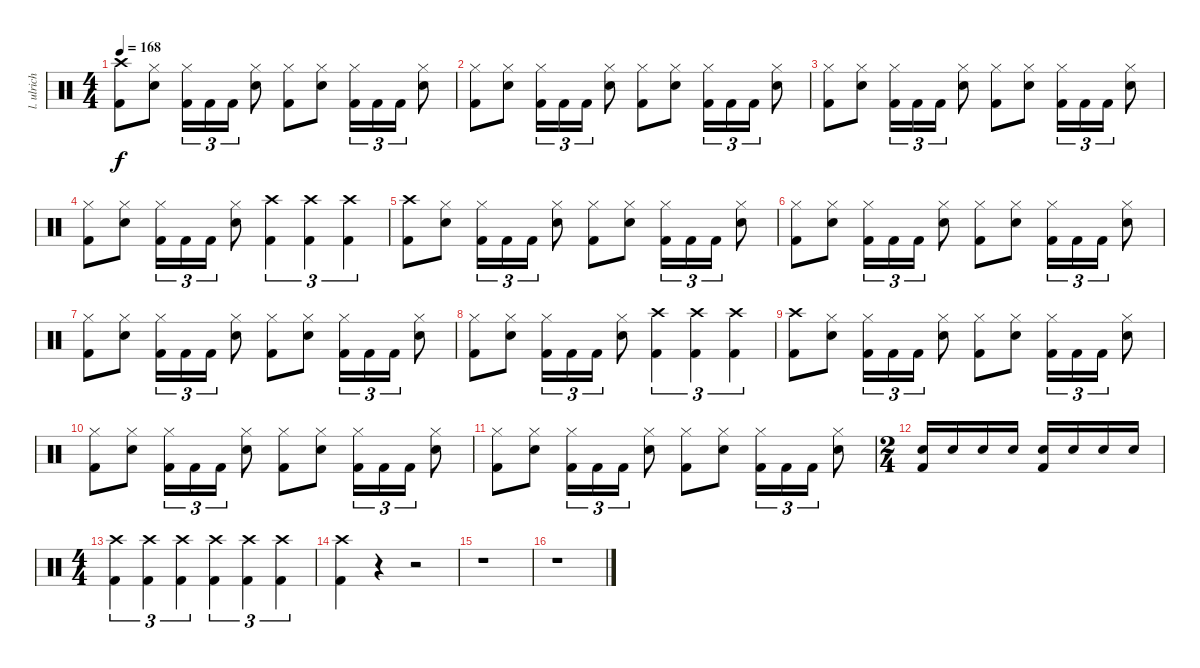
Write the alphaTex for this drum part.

\track ("l. ulrich - drums" "l. ulrich ") {instrument percussion}
\staff {score}
\articulation defaults
\ts (4 4)
\tempo 168
\clef neutral
\ks c
("Crash high (hit)" "Kick (hit) 2").8{dy f} ("Hi-Hat (closed)" "Snare (hit) 2").8 ("Hi-Hat (closed)" "Kick (hit) 2").16{tu (3 2)} "Kick (hit) 2".16{tu (3 2)} "Kick (hit) 2".16{tu (3 2)} ("Hi-Hat (closed)" "Snare (hit) 2").8 ("Hi-Hat (closed)" "Kick (hit) 2").8 ("Hi-Hat (closed)" "Snare (hit) 2").8 ("Hi-Hat (closed)" "Kick (hit) 2").16{tu (3 2)} "Kick (hit) 2".16{tu (3 2)} "Kick (hit) 2".16{tu (3 2)} ("Hi-Hat (closed)" "Snare (hit) 2").8 |
("Hi-Hat (closed)" "Kick (hit) 2").8 ("Hi-Hat (closed)" "Snare (hit) 2").8 ("Hi-Hat (closed)" "Kick (hit) 2").16{tu (3 2)} "Kick (hit) 2".16{tu (3 2)} "Kick (hit) 2".16{tu (3 2)} ("Hi-Hat (closed)" "Snare (hit) 2").8 ("Hi-Hat (closed)" "Kick (hit) 2").8 ("Hi-Hat (closed)" "Snare (hit) 2").8 ("Hi-Hat (closed)" "Kick (hit) 2").16{tu (3 2)} "Kick (hit) 2".16{tu (3 2)} "Kick (hit) 2".16{tu (3 2)} ("Hi-Hat (closed)" "Snare (hit) 2").8 |
("Hi-Hat (closed)" "Kick (hit) 2").8 ("Hi-Hat (closed)" "Snare (hit) 2").8 ("Hi-Hat (closed)" "Kick (hit) 2").16{tu (3 2)} "Kick (hit) 2".16{tu (3 2)} "Kick (hit) 2".16{tu (3 2)} ("Hi-Hat (closed)" "Snare (hit) 2").8 ("Hi-Hat (closed)" "Kick (hit) 2").8 ("Hi-Hat (closed)" "Snare (hit) 2").8 ("Hi-Hat (closed)" "Kick (hit) 2").16{tu (3 2)} "Kick (hit) 2".16{tu (3 2)} "Kick (hit) 2".16{tu (3 2)} ("Hi-Hat (closed)" "Snare (hit) 2").8 |
("Hi-Hat (closed)" "Kick (hit) 2").8 ("Hi-Hat (closed)" "Snare (hit) 2").8 ("Hi-Hat (closed)" "Kick (hit) 2").16{tu (3 2)} "Kick (hit) 2".16{tu (3 2)} "Kick (hit) 2".16{tu (3 2)} ("Hi-Hat (closed)" "Snare (hit) 2").8 ("Crash high (hit)" "Kick (hit) 2").4{tu (3 2)} ("Crash high (hit)" "Kick (hit) 2").4{tu (3 2)} ("Crash high (hit)" "Kick (hit) 2").4{tu (3 2)} |
("Crash high (hit)" "Kick (hit) 2").8 ("Hi-Hat (closed)" "Snare (hit) 2").8 ("Hi-Hat (closed)" "Kick (hit) 2").16{tu (3 2)} "Kick (hit) 2".16{tu (3 2)} "Kick (hit) 2".16{tu (3 2)} ("Hi-Hat (closed)" "Snare (hit) 2").8 ("Hi-Hat (closed)" "Kick (hit) 2").8 ("Hi-Hat (closed)" "Snare (hit) 2").8 ("Hi-Hat (closed)" "Kick (hit) 2").16{tu (3 2)} "Kick (hit) 2".16{tu (3 2)} "Kick (hit) 2".16{tu (3 2)} ("Hi-Hat (closed)" "Snare (hit) 2").8 |
("Hi-Hat (closed)" "Kick (hit) 2").8 ("Hi-Hat (closed)" "Snare (hit) 2").8 ("Hi-Hat (closed)" "Kick (hit) 2").16{tu (3 2)} "Kick (hit) 2".16{tu (3 2)} "Kick (hit) 2".16{tu (3 2)} ("Hi-Hat (closed)" "Snare (hit) 2").8 ("Hi-Hat (closed)" "Kick (hit) 2").8 ("Hi-Hat (closed)" "Snare (hit) 2").8 ("Hi-Hat (closed)" "Kick (hit) 2").16{tu (3 2)} "Kick (hit) 2".16{tu (3 2)} "Kick (hit) 2".16{tu (3 2)} ("Hi-Hat (closed)" "Snare (hit) 2").8 |
("Hi-Hat (closed)" "Kick (hit) 2").8 ("Hi-Hat (closed)" "Snare (hit) 2").8 ("Hi-Hat (closed)" "Kick (hit) 2").16{tu (3 2)} "Kick (hit) 2".16{tu (3 2)} "Kick (hit) 2".16{tu (3 2)} ("Hi-Hat (closed)" "Snare (hit) 2").8 ("Hi-Hat (closed)" "Kick (hit) 2").8 ("Hi-Hat (closed)" "Snare (hit) 2").8 ("Hi-Hat (closed)" "Kick (hit) 2").16{tu (3 2)} "Kick (hit) 2".16{tu (3 2)} "Kick (hit) 2".16{tu (3 2)} ("Hi-Hat (closed)" "Snare (hit) 2").8 |
("Hi-Hat (closed)" "Kick (hit) 2").8 ("Hi-Hat (closed)" "Snare (hit) 2").8 ("Hi-Hat (closed)" "Kick (hit) 2").16{tu (3 2)} "Kick (hit) 2".16{tu (3 2)} "Kick (hit) 2".16{tu (3 2)} ("Hi-Hat (closed)" "Snare (hit) 2").8 ("Crash high (hit)" "Kick (hit) 2").4{tu (3 2)} ("Crash high (hit)" "Kick (hit) 2").4{tu (3 2)} ("Crash high (hit)" "Kick (hit) 2").4{tu (3 2)} |
("Crash high (hit)" "Kick (hit) 2").8 ("Hi-Hat (closed)" "Snare (hit) 2").8 ("Hi-Hat (closed)" "Kick (hit) 2").16{tu (3 2)} "Kick (hit) 2".16{tu (3 2)} "Kick (hit) 2".16{tu (3 2)} ("Hi-Hat (closed)" "Snare (hit) 2").8 ("Hi-Hat (closed)" "Kick (hit) 2").8 ("Hi-Hat (closed)" "Snare (hit) 2").8 ("Hi-Hat (closed)" "Kick (hit) 2").16{tu (3 2)} "Kick (hit) 2".16{tu (3 2)} "Kick (hit) 2".16{tu (3 2)} ("Hi-Hat (closed)" "Snare (hit) 2").8 |
("Hi-Hat (closed)" "Kick (hit) 2").8 ("Hi-Hat (closed)" "Snare (hit) 2").8 ("Hi-Hat (closed)" "Kick (hit) 2").16{tu (3 2)} "Kick (hit) 2".16{tu (3 2)} "Kick (hit) 2".16{tu (3 2)} ("Hi-Hat (closed)" "Snare (hit) 2").8 ("Hi-Hat (closed)" "Kick (hit) 2").8 ("Hi-Hat (closed)" "Snare (hit) 2").8 ("Hi-Hat (closed)" "Kick (hit) 2").16{tu (3 2)} "Kick (hit) 2".16{tu (3 2)} "Kick (hit) 2".16{tu (3 2)} ("Hi-Hat (closed)" "Snare (hit) 2").8 |
("Hi-Hat (closed)" "Kick (hit) 2").8 ("Hi-Hat (closed)" "Snare (hit) 2").8 ("Hi-Hat (closed)" "Kick (hit) 2").16{tu (3 2)} "Kick (hit) 2".16{tu (3 2)} "Kick (hit) 2".16{tu (3 2)} ("Hi-Hat (closed)" "Snare (hit) 2").8 ("Hi-Hat (closed)" "Kick (hit) 2").8 ("Hi-Hat (closed)" "Snare (hit) 2").8 ("Hi-Hat (closed)" "Kick (hit) 2").16{tu (3 2)} "Kick (hit) 2".16{tu (3 2)} "Kick (hit) 2".16{tu (3 2)} ("Hi-Hat (closed)" "Snare (hit) 2").8 |
\ts (2 4)
("Snare (hit) 2" "Kick (hit) 2").16 "Snare (hit) 2".16 "Snare (hit) 2".16 "Snare (hit) 2".16 ("Snare (hit) 2" "Kick (hit) 2").16 "Snare (hit) 2".16 "Snare (hit) 2".16 "Snare (hit) 2".16 |
\ts (4 4)
("Crash high (hit)" "Kick (hit) 2").4{tu (3 2)} ("Crash high (hit)" "Kick (hit) 2").4{tu (3 2)} ("Crash high (hit)" "Kick (hit) 2").4{tu (3 2)} ("Crash high (hit)" "Kick (hit) 2").4{tu (3 2)} ("Crash high (hit)" "Kick (hit) 2").4{tu (3 2)} ("Crash high (hit)" "Kick (hit) 2").4{tu (3 2)} |
("Crash high (hit)" "Kick (hit) 2").4 r.4 r.2 |
r.1 |
r.1
